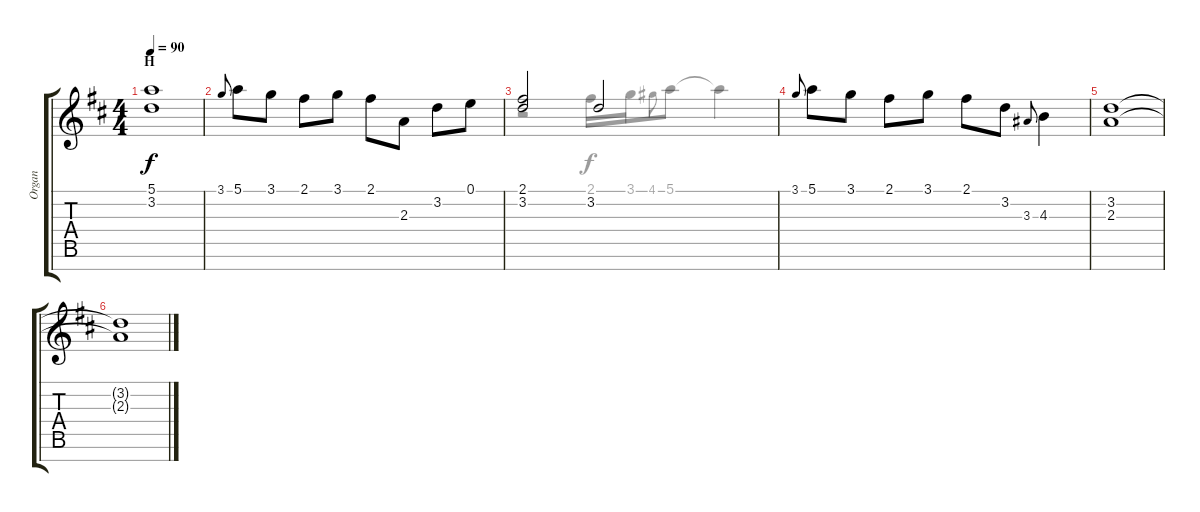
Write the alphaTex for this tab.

\track ("Organ" "Organ") {instrument rockorgan}
\staff {score tabs}
\tuning (E5 B4 G4 D4 A3 E3 B2) {hide}
\voice
\ts (4 4)
\section ("" "H")
\tempo 90
\clef g2
\ks d
(5.1 3.2).1{dy f} |
3.1.8{gr onbeat} 5.1.8 3.1.8 2.1.8 3.1.8 2.1.8 2.3.8 3.2.8 0.1.8 |
(2.1 3.2).2 3.2.2 |
3.1.8{gr onbeat} 5.1.8 3.1.8 2.1.8 3.1.8 2.1.8 3.2.8 3.3.8{gr onbeat} 4.3.4 |
(3.2 2.3).1 |
(3.2{t} 2.3{t}).1
\voice
\clef g2
\ottava regular
\simile none
\ks d
|
|
r.2 2.1.16 3.1.16 4.1.8{gr onbeat} 5.1.8 5.1{t}.4 |
|
|
